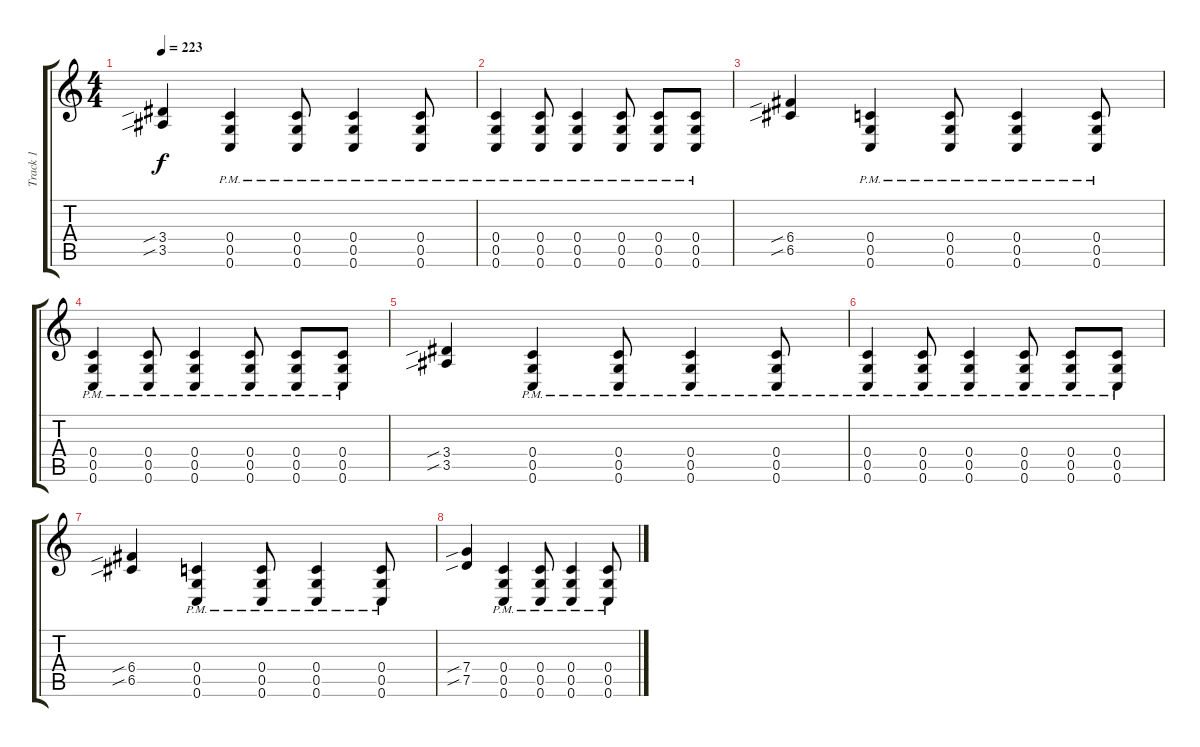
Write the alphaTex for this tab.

\track ("Track 1" "Track 1") {instrument distortionguitar}
\staff {score tabs}
\tuning (D4 A3 F3 C3 G2 C2) {hide}
\ts (4 4)
\tempo 223
\clef g2
\ks c
(3.4{sib} 3.5{sib}).4{dy f} (0.4{pm} 0.5{pm} 0.6{pm}).4 (0.4{pm} 0.5{pm} 0.6{pm}).8 (0.4{pm} 0.5{pm} 0.6{pm}).4 (0.4{pm} 0.5{pm} 0.6{pm}).8 |
(0.4{pm} 0.5{pm} 0.6{pm}).4 (0.4{pm} 0.5{pm} 0.6{pm}).8 (0.4{pm} 0.5{pm} 0.6{pm}).4 (0.4{pm} 0.5{pm} 0.6{pm}).8 (0.4{pm} 0.5{pm} 0.6{pm}).8 (0.4{pm} 0.5{pm} 0.6{pm}).8 |
(6.4{sib} 6.5{sib}).4 (0.4{pm} 0.5{pm} 0.6{pm}).4 (0.4{pm} 0.5{pm} 0.6{pm}).8 (0.4{pm} 0.5{pm} 0.6{pm}).4 (0.4{pm} 0.5{pm} 0.6{pm}).8 |
(0.4{pm} 0.5{pm} 0.6{pm}).4 (0.4{pm} 0.5{pm} 0.6{pm}).8 (0.4{pm} 0.5{pm} 0.6{pm}).4 (0.4{pm} 0.5{pm} 0.6{pm}).8 (0.4{pm} 0.5{pm} 0.6{pm}).8 (0.4{pm} 0.5{pm} 0.6{pm}).8 |
(3.4{sib} 3.5{sib}).4 (0.4{pm} 0.5{pm} 0.6{pm}).4 (0.4{pm} 0.5{pm} 0.6{pm}).8 (0.4{pm} 0.5{pm} 0.6{pm}).4 (0.4{pm} 0.5{pm} 0.6{pm}).8 |
(0.4{pm} 0.5{pm} 0.6{pm}).4 (0.4{pm} 0.5{pm} 0.6{pm}).8 (0.4{pm} 0.5{pm} 0.6{pm}).4 (0.4{pm} 0.5{pm} 0.6{pm}).8 (0.4{pm} 0.5{pm} 0.6{pm}).8 (0.4{pm} 0.5{pm} 0.6{pm}).8 |
(6.4{sib} 6.5{sib}).4 (0.4{pm} 0.5{pm} 0.6{pm}).4 (0.4{pm} 0.5{pm} 0.6{pm}).8 (0.4{pm} 0.5{pm} 0.6{pm}).4 (0.4{pm} 0.5{pm} 0.6{pm}).8 |
(7.4{sib} 7.5{sib}).4 (0.4{pm} 0.5{pm} 0.6{pm}).4 (0.4{pm} 0.5{pm} 0.6{pm}).8 (0.4{pm} 0.5{pm} 0.6{pm}).4 (0.4{pm} 0.5{pm} 0.6{pm}).8
